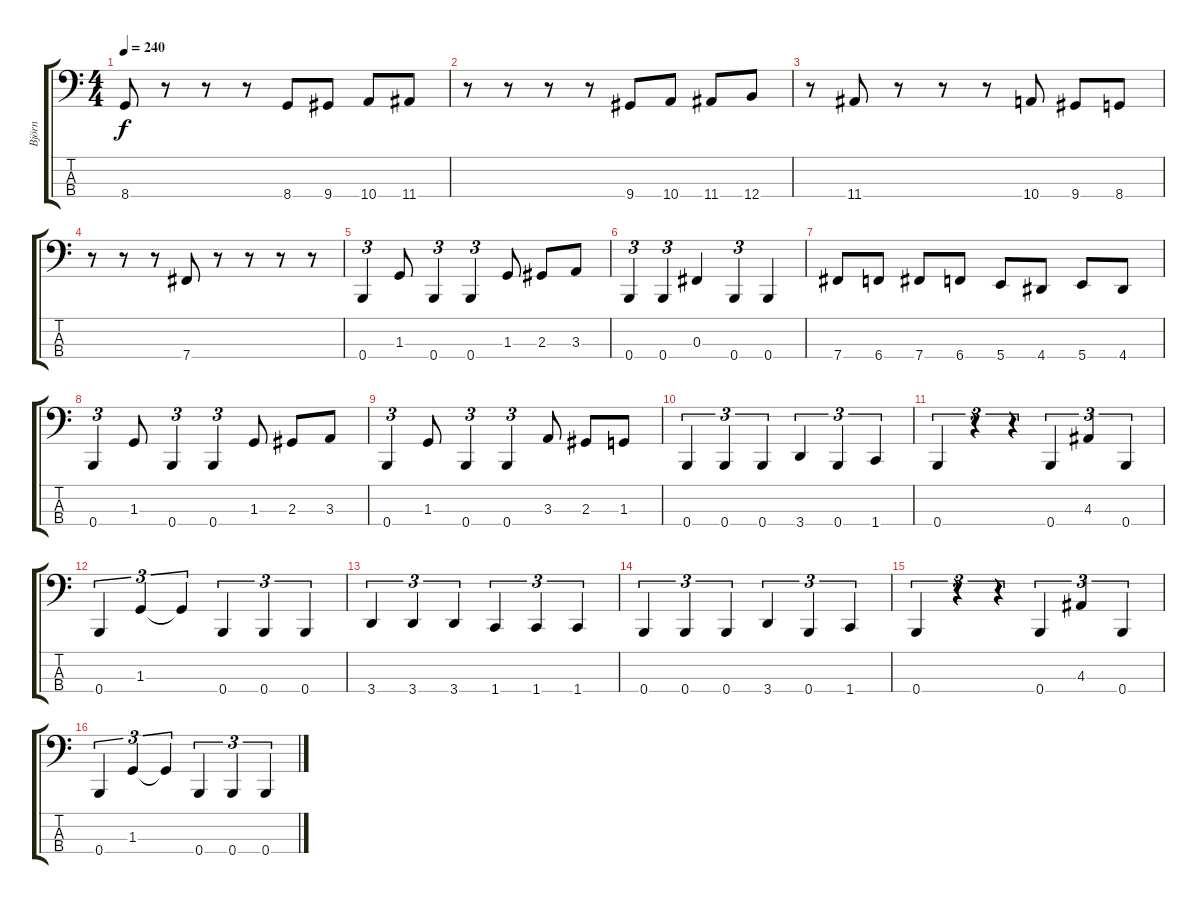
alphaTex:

\track ("Björn" "Björn") {instrument electricbassfinger}
\staff {score tabs}
\tuning (E2 B1 Gb1 B0) {hide}
\ts (4 4)
\tempo 240
\clef f4
\ks c
8.4.8{dy f} r.8 r.8 r.8 8.4.8 9.4.8 10.4.8 11.4.8 |
r.8 r.8 r.8 r.8 9.4.8 10.4.8 11.4.8 12.4.8 |
r.8 11.4.8 r.8 r.8 r.8 10.4.8 9.4.8 8.4.8 |
r.8 r.8 r.8 7.4.8 r.8 r.8 r.8 r.8 |
0.4.4{tu (3 2)} 1.3.8 0.4.4{tu (3 2)} 0.4.4{tu (3 2)} 1.3.8 2.3.8 3.3.8 |
0.4.4{tu (3 2)} 0.4.4{tu (3 2)} 0.3.4 0.4.4{tu (3 2)} 0.4.4 |
7.4.8 6.4.8 7.4.8 6.4.8 5.4.8 4.4.8 5.4.8 4.4.8 |
0.4.4{tu (3 2)} 1.3.8 0.4.4{tu (3 2)} 0.4.4{tu (3 2)} 1.3.8 2.3.8 3.3.8 |
0.4.4{tu (3 2)} 1.3.8 0.4.4{tu (3 2)} 0.4.4{tu (3 2)} 3.3.8 2.3.8 1.3.8 |
0.4.4{tu (3 2)} 0.4.4{tu (3 2)} 0.4.4{tu (3 2)} 3.4.4{tu (3 2)} 0.4.4{tu (3 2)} 1.4.4{tu (3 2)} |
0.4.4{tu (3 2)} r.4{tu (3 2)} r.4{tu (3 2)} 0.4.4{tu (3 2)} 4.3.4{tu (3 2)} 0.4.4{tu (3 2)} |
0.4.4{tu (3 2)} 1.3.4{tu (3 2)} 1.3{t}.4{tu (3 2)} 0.4.4{tu (3 2)} 0.4.4{tu (3 2)} 0.4.4{tu (3 2)} |
3.4.4{tu (3 2)} 3.4.4{tu (3 2)} 3.4.4{tu (3 2)} 1.4.4{tu (3 2)} 1.4.4{tu (3 2)} 1.4.4{tu (3 2)} |
0.4.4{tu (3 2)} 0.4.4{tu (3 2)} 0.4.4{tu (3 2)} 3.4.4{tu (3 2)} 0.4.4{tu (3 2)} 1.4.4{tu (3 2)} |
0.4.4{tu (3 2)} r.4{tu (3 2)} r.4{tu (3 2)} 0.4.4{tu (3 2)} 4.3.4{tu (3 2)} 0.4.4{tu (3 2)} |
0.4.4{tu (3 2)} 1.3.4{tu (3 2)} 1.3{t}.4{tu (3 2)} 0.4.4{tu (3 2)} 0.4.4{tu (3 2)} 0.4.4{tu (3 2)}
